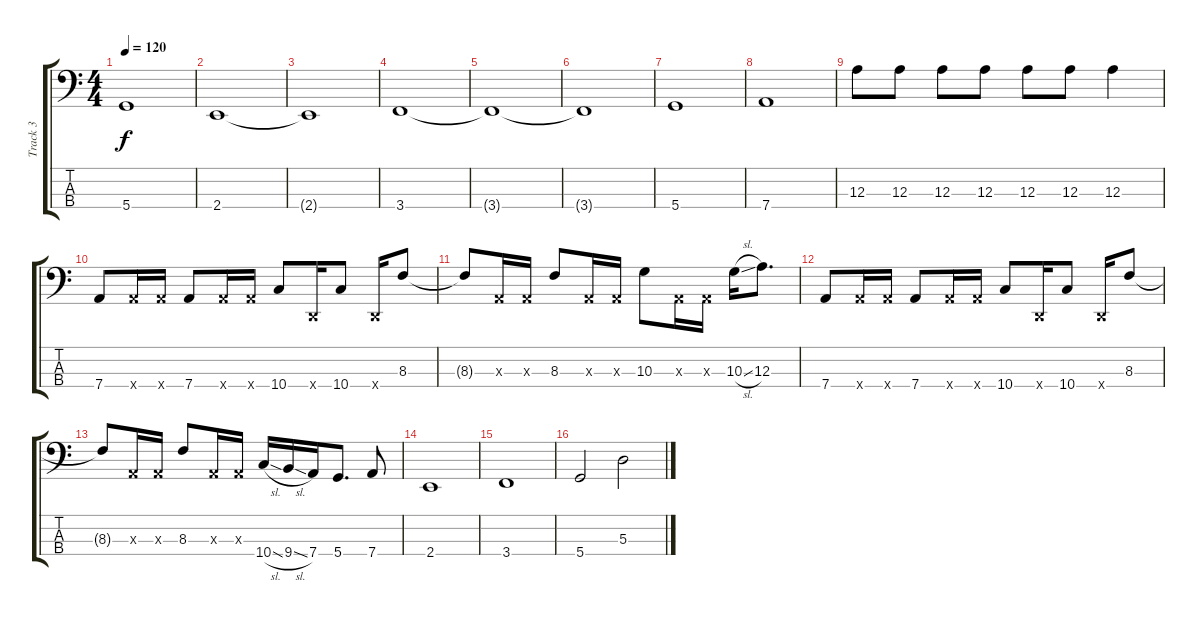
\track ("Track 3" "Track 3") {instrument electricbasspick}
\staff {score tabs}
\tuning (G2 D2 A1 D1) {hide}
\ts (4 4)
\tempo 120
\clef f4
\ks c
5.4.1{dy f} |
2.4.1 |
2.4{t}.1 |
3.4.1 |
3.4{t}.1 |
3.4{t}.1 |
5.4.1 |
7.4.1 |
12.3.8 12.3.8 12.3.8 12.3.8 12.3.8 12.3.8 12.3.4 |
7.4.8 7.4{x}.16 7.4{x}.16 7.4.8 7.4{x}.16 7.4{x}.16 10.4.8 0.4{x}.16 10.4.8 0.4{x}.16 8.3.8 |
8.3{t}.8 0.3{x}.16 0.3{x}.16 8.3.8 0.3{x}.16 0.3{x}.16 10.3.8 0.3{x}.16 0.3{x}.16 10.3{sl}.16 12.3.8{d} |
7.4.8 7.4{x}.16 7.4{x}.16 7.4.8 7.4{x}.16 7.4{x}.16 10.4.8 0.4{x}.16 10.4.8 0.4{x}.16 8.3.8 |
8.3{t}.8 0.3{x}.16 0.3{x}.16 8.3.8 0.3{x}.16 0.3{x}.16 10.4{sl}.16 9.4{sl}.16 7.4.16 5.4.8{d} 7.4.8 |
2.4.1 |
3.4.1 |
5.4.2 5.3.2
